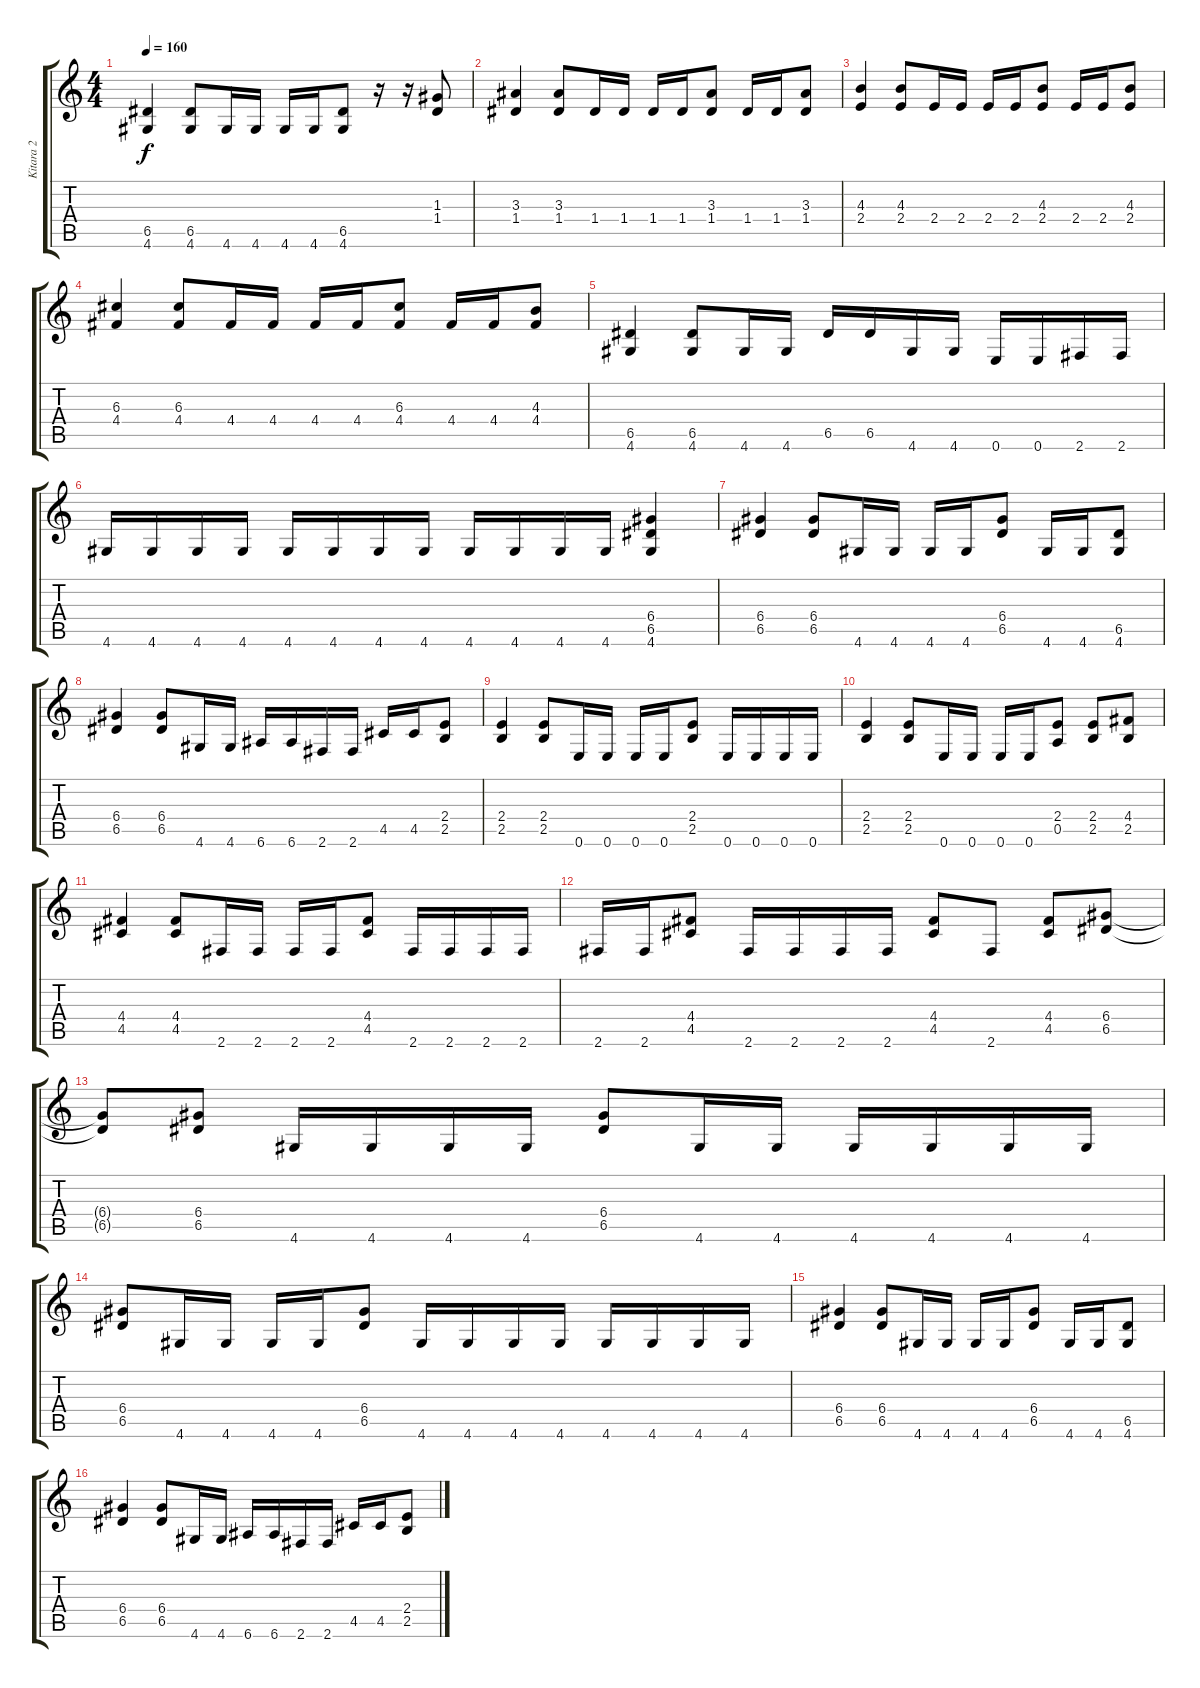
\track ("Kitara 2" "Kitara 2") {instrument distortionguitar}
\staff {score tabs}
\tuning (E4 B3 G3 D3 A2 E2) {hide}
\ts (4 4)
\tempo 160
\clef g2
\ks c
(6.5 4.6).4{dy f} (6.5 4.6).8 4.6.16 4.6.16 4.6.16 4.6.16 (6.5 4.6).8 r.16 r.16 (1.3 1.4).8 |
(3.3 1.4).4 (3.3 1.4).8 1.4.16 1.4.16 1.4.16 1.4.16 (3.3 1.4).8 1.4.16 1.4.16 (3.3 1.4).8 |
(4.3 2.4).4 (4.3 2.4).8 2.4.16 2.4.16 2.4.16 2.4.16 (4.3 2.4).8 2.4.16 2.4.16 (4.3 2.4).8 |
(6.3 4.4).4 (6.3 4.4).8 4.4.16 4.4.16 4.4.16 4.4.16 (6.3 4.4).8 4.4.16 4.4.16 (4.3 4.4).8 |
(6.5 4.6).4 (6.5 4.6).8 4.6.16 4.6.16 6.5.16 6.5.16 4.6.16 4.6.16 0.6.16 0.6.16 2.6.16 2.6.16 |
4.6.16 4.6.16 4.6.16 4.6.16 4.6.16 4.6.16 4.6.16 4.6.16 4.6.16 4.6.16 4.6.16 4.6.16 (6.4 6.5 4.6).4 |
(6.4 6.5).4 (6.4 6.5).8 4.6.16 4.6.16 4.6.16 4.6.16 (6.4 6.5).8 4.6.16 4.6.16 (6.5 4.6).8 |
(6.4 6.5).4 (6.4 6.5).8 4.6.16 4.6.16 6.6.16 6.6.16 2.6.16 2.6.16 4.5.16 4.5.16 (2.4 2.5).8 |
(2.4 2.5).4 (2.4 2.5).8 0.6.16 0.6.16 0.6.16 0.6.16 (2.4 2.5).8 0.6.16 0.6.16 0.6.16 0.6.16 |
(2.4 2.5).4 (2.4 2.5).8 0.6.16 0.6.16 0.6.16 0.6.16 (2.4 0.5).8 (2.4 2.5).8 (4.4 2.5).8 |
(4.4 4.5).4 (4.4 4.5).8 2.6.16 2.6.16 2.6.16 2.6.16 (4.4 4.5).8 2.6.16 2.6.16 2.6.16 2.6.16 |
2.6.16 2.6.16 (4.4 4.5).8 2.6.16 2.6.16 2.6.16 2.6.16 (4.4 4.5).8 2.6.8 (4.4 4.5).8 (6.4 6.5).8 |
(6.4{t} 6.5{t}).8 (6.4 6.5).8 4.6.16 4.6.16 4.6.16 4.6.16 (6.4 6.5).8 4.6.16 4.6.16 4.6.16 4.6.16 4.6.16 4.6.16 |
(6.4 6.5).8 4.6.16 4.6.16 4.6.16 4.6.16 (6.4 6.5).8 4.6.16 4.6.16 4.6.16 4.6.16 4.6.16 4.6.16 4.6.16 4.6.16 |
(6.4 6.5).4 (6.4 6.5).8 4.6.16 4.6.16 4.6.16 4.6.16 (6.4 6.5).8 4.6.16 4.6.16 (6.5 4.6).8 |
(6.4 6.5).4 (6.4 6.5).8 4.6.16 4.6.16 6.6.16 6.6.16 2.6.16 2.6.16 4.5.16 4.5.16 (2.4 2.5).8
